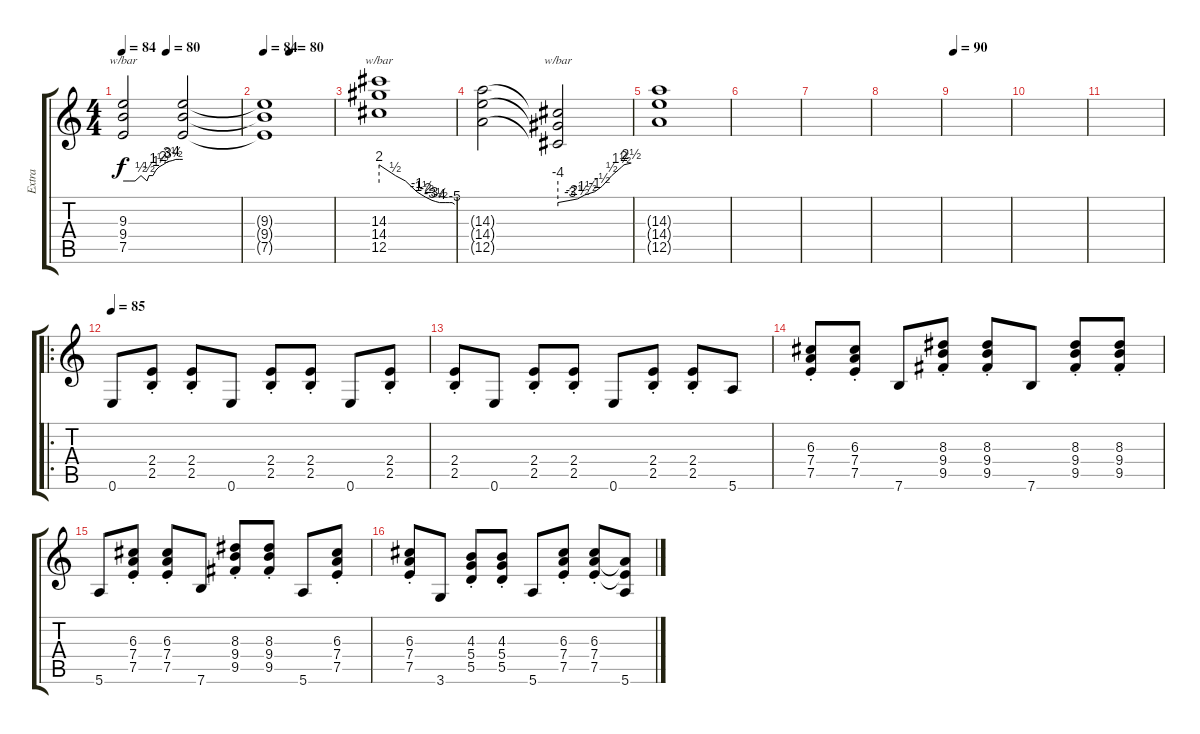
\track ("Extra" "Extra") {instrument electricguitarjazz}
\staff {score tabs}
\tuning (E4 B3 G3 D3 A2 E2) {hide}
\ts (4 4)
\tempo 90
\tempo 84
\tempo (80 0.375)
\clef g2
\ks c
(9.3 9.4 7.5).2{tbe (custom default 0 0 6 0 12 0 18 2 24 0 26 2 30 2 33 4 36 6 40 8 45 12 50 14 53 16 57 16 60 16) dy f instrument distortionguitar} (9.3{t} 9.4{t} 7.5{t}).2 |
\tempo 90
\tempo 84
\tempo (80 0.375)
(9.3{t} 9.4{t} 7.5{t}).1 |
(14.3 14.4 12.5).1{tbe (custom default 0 8 13 2 21 0 30 -4 34 -6 37 -8 42 -12 45 -14 48 -16 53 -16 56 -16 58 -16 60 -20) volume 10 instrument distortionguitar} |
(14.3{t} 14.4{t} 12.5{t}).2{instrument distortionguitar} (14.3{t} 14.4{t} 12.5{t}).2{tbe (custom default 0 -16 10 -12 16 -10 22 -6 30 -4 36 -2 40 0 44 2 52 6 54 8 60 10) instrument distortionguitar} |
(14.3{t} 14.4{t} 12.5{t}).1 |
|
|
|
\tempo 110
\tempo 90
|
|
|
\ro
\tempo 85
0.6.8{volume 10 instrument distortionguitar} (2.4{st} 2.5{st}).8 (2.4{st} 2.5).8 0.6.8 (2.4{st} 2.5{st}).8 (2.4{st} 2.5).8 0.6.8 (2.4{st} 2.5{st}).8 |
(2.4{st} 2.5).8 0.6.8 (2.4{st} 2.5{st}).8 (2.4{st} 2.5).8 0.6.8 (2.4{st} 2.5{st}).8 (2.4{st} 2.5).8 5.6.8 |
(6.3{st} 7.4{st} 7.5{st}).8 (6.3{st} 7.4{st} 7.5).8 7.6.8 (8.3{st} 9.4{st} 9.5{st}).8 (8.3{st} 9.4{st} 9.5).8 7.6.8 (8.3{st} 9.4{st} 9.5{st}).8 (8.3{st} 9.4{st} 9.5).8 |
5.6.8 (6.3{st} 7.4{st} 7.5{st}).8 (6.3{st} 7.4{st} 7.5).8 7.6.8 (8.3{st} 9.4{st} 9.5{st}).8 (8.3{st} 9.4{st} 9.5).8 5.6.8 (6.3{st} 7.4{st} 7.5{st}).8 |
(6.3{st} 7.4{st} 7.5).8 3.6.8 (4.3{st} 5.4 5.5{st}).8 (4.3{st} 5.4{st} 5.5).8 5.6.8 (6.3{st} 7.4{st} 7.5{st}).8 (6.3{st} 7.4{st} 7.5).8 (7.4{t} 7.5{t} 5.6).8
